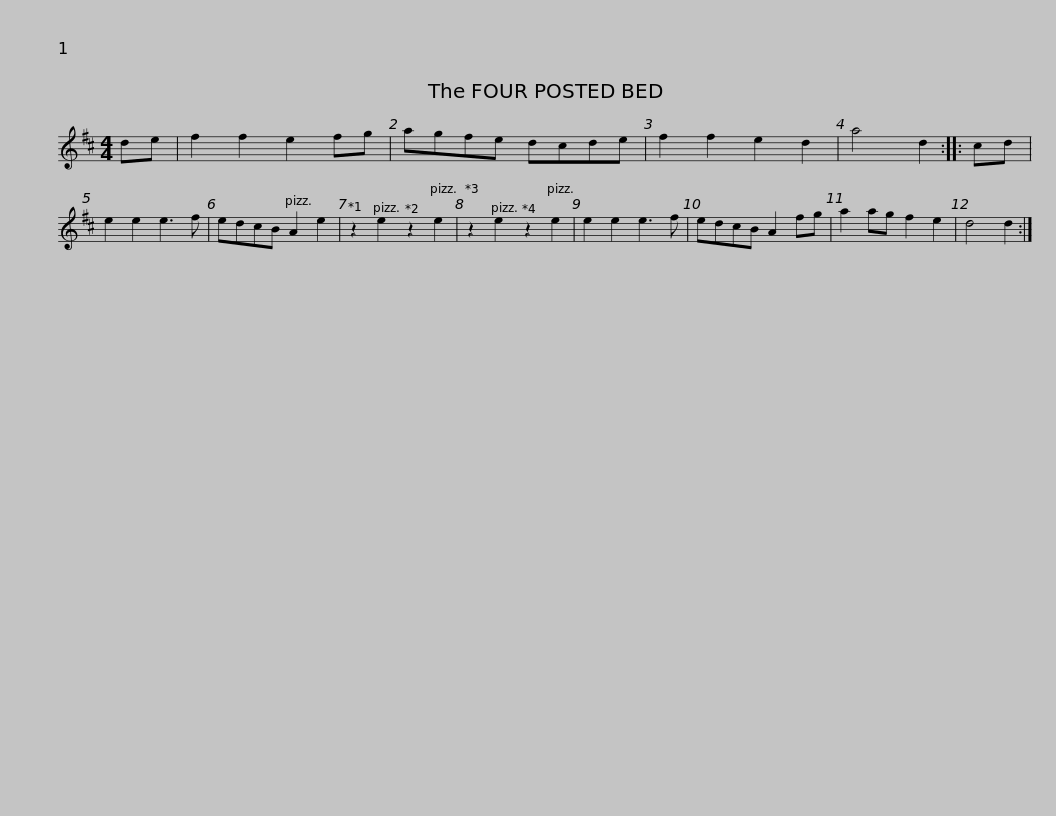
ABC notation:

X:1
L:1/8
M:4/4
I:linebreak $
K:D
V:1 treble
V:1
 de | f2 f2 e2 fg | agfe dcde | f2 f2 e2 d2 | a4 d2 :: %5
 cd | e2 e2 e3 f | edcB A2 e2 | z2 e2 z2 e2 |$ z2 e2 z2 e2 | %10
 e2 e2 e3 f | edcB A2 fg | a2 ag f2 e2 | d4 d2 :| %14
